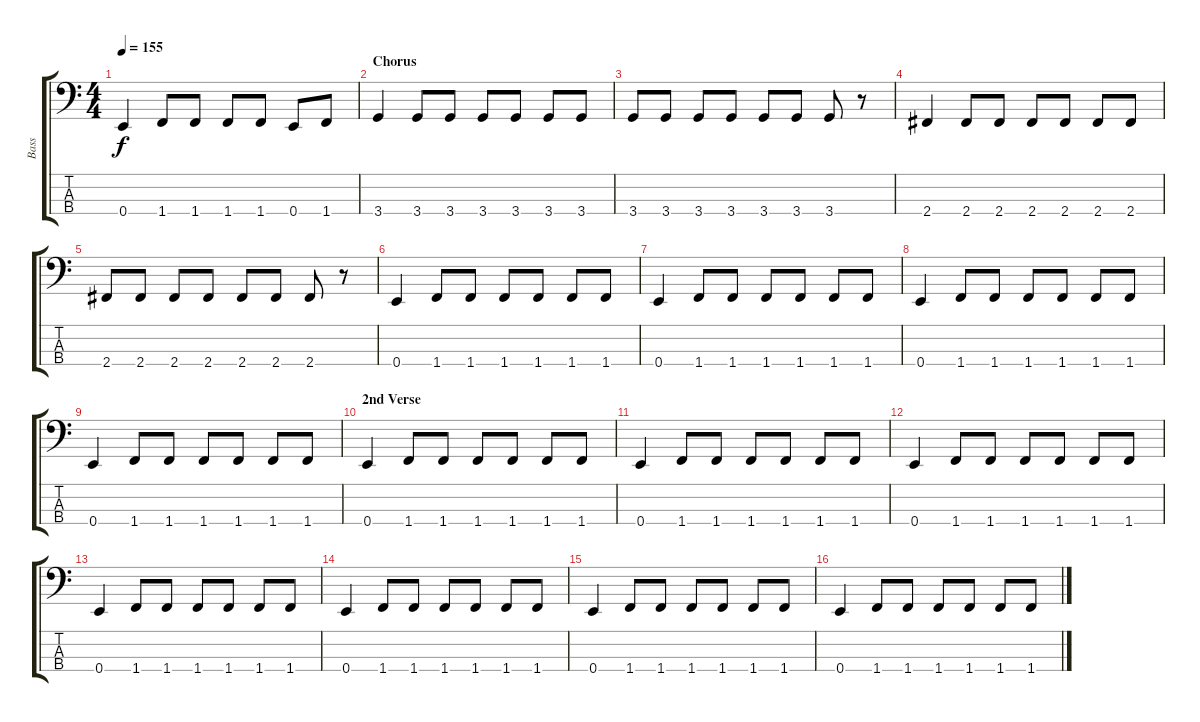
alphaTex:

\track ("Bass" "Bass") {instrument electricbasspick}
\staff {score tabs}
\tuning (G2 D2 A1 E1) {hide}
\ts (4 4)
\tempo 155
\clef f4
\ks c
0.4.4{dy f} 1.4.8 1.4.8 1.4.8 1.4.8 0.4.8 1.4.8 |
\section ("" "Chorus")
3.4.4 3.4.8 3.4.8 3.4.8 3.4.8 3.4.8 3.4.8 |
3.4.8 3.4.8 3.4.8 3.4.8 3.4.8 3.4.8 3.4.8 r.8 |
2.4.4 2.4.8 2.4.8 2.4.8 2.4.8 2.4.8 2.4.8 |
2.4.8 2.4.8 2.4.8 2.4.8 2.4.8 2.4.8 2.4.8 r.8 |
0.4.4 1.4.8 1.4.8 1.4.8 1.4.8 1.4.8 1.4.8 |
0.4.4 1.4.8 1.4.8 1.4.8 1.4.8 1.4.8 1.4.8 |
0.4.4 1.4.8 1.4.8 1.4.8 1.4.8 1.4.8 1.4.8 |
0.4.4 1.4.8 1.4.8 1.4.8 1.4.8 1.4.8 1.4.8 |
\section ("" "2nd Verse")
0.4.4 1.4.8 1.4.8 1.4.8 1.4.8 1.4.8 1.4.8 |
0.4.4 1.4.8 1.4.8 1.4.8 1.4.8 1.4.8 1.4.8 |
0.4.4 1.4.8 1.4.8 1.4.8 1.4.8 1.4.8 1.4.8 |
0.4.4 1.4.8 1.4.8 1.4.8 1.4.8 1.4.8 1.4.8 |
0.4.4 1.4.8 1.4.8 1.4.8 1.4.8 1.4.8 1.4.8 |
0.4.4 1.4.8 1.4.8 1.4.8 1.4.8 1.4.8 1.4.8 |
0.4.4 1.4.8 1.4.8 1.4.8 1.4.8 1.4.8 1.4.8
